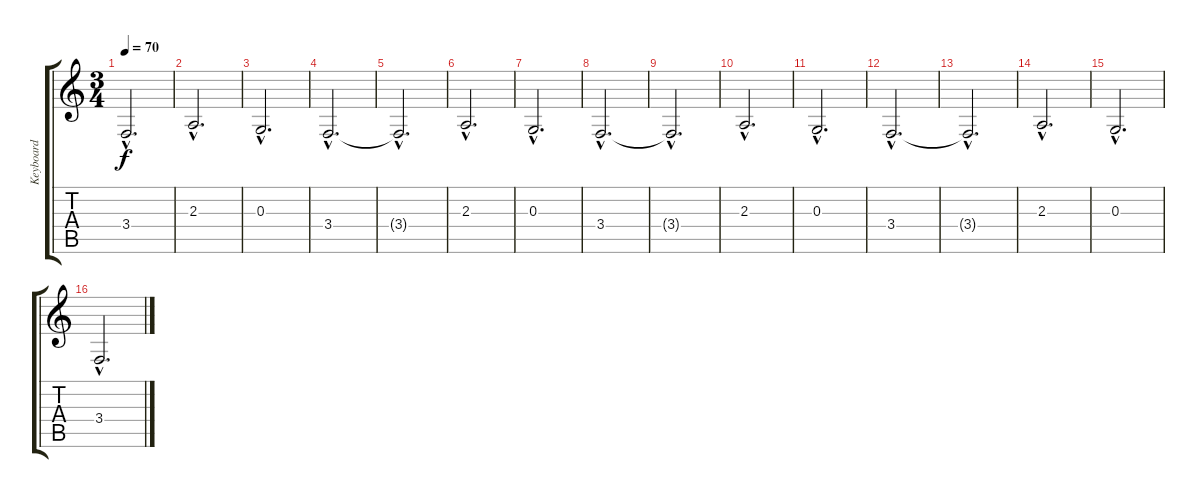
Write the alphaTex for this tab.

\track ("Keyboard" "Keyboard") {instrument pad2warm}
\staff {score tabs}
\tuning (E4 B3 G3 D3 A2 E2) {hide}
\ts (3 4)
\tempo 70
\clef g2
\ks c
3.4{hac t}.2{d dy f} |
2.3{hac}.2{d} |
0.3{hac}.2{d} |
3.4{hac}.2{d} |
3.4{hac t}.2{d} |
2.3{hac}.2{d} |
0.3{hac}.2{d} |
3.4{hac}.2{d} |
3.4{hac t}.2{d} |
2.3{hac}.2{d} |
0.3{hac}.2{d} |
3.4{hac}.2{d} |
3.4{hac t}.2{d} |
2.3{hac}.2{d} |
0.3{hac}.2{d} |
3.4{hac}.2{d}
